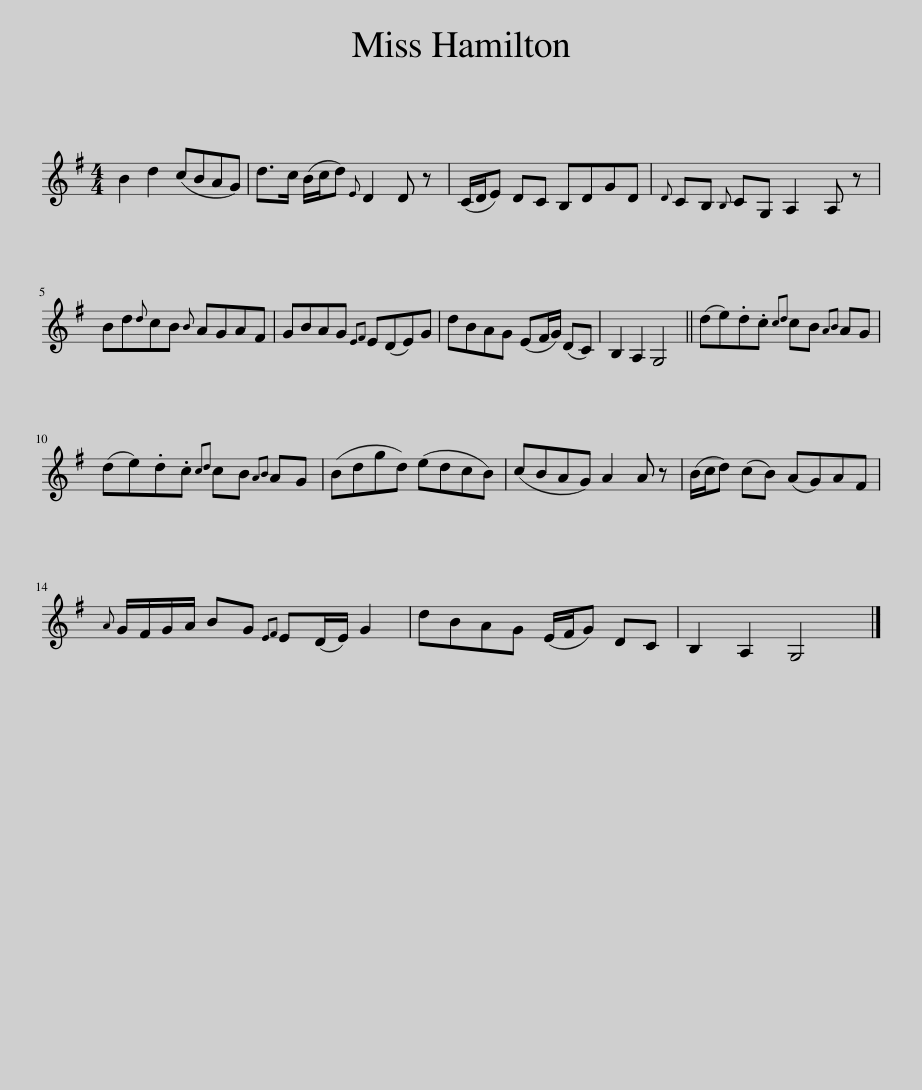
X:1
L:1/8
M:4/4
I:linebreak $
K:G
V:1 treble
V:1
 B2 d2 (cBAG) | d>c (B/c/d){E} D2 D z | (C/D/E) DC B,DGD |{D} CB,{B,} CG, A,2 A, z |$ Bd{d}cB{B} AGAF | %5
 GBAG{EF} E(DE)G | dBAG (EF/G/) (DC) | B,2 A,2 G,4 || (de).d.c{cd} cB{AB} AG |$ (de).d.c{cd} cB{AB} AG | %10
 (Bdgd) (edcB) | (cBAG) A2 A z | (B/c/d) (cB) (AG)AF |${A} G/F/G/A/ BG{EF} E(D/E/) G2 | dBAG (E/F/G) DC | %15
 B,2 A,2 G,4 |] %16
